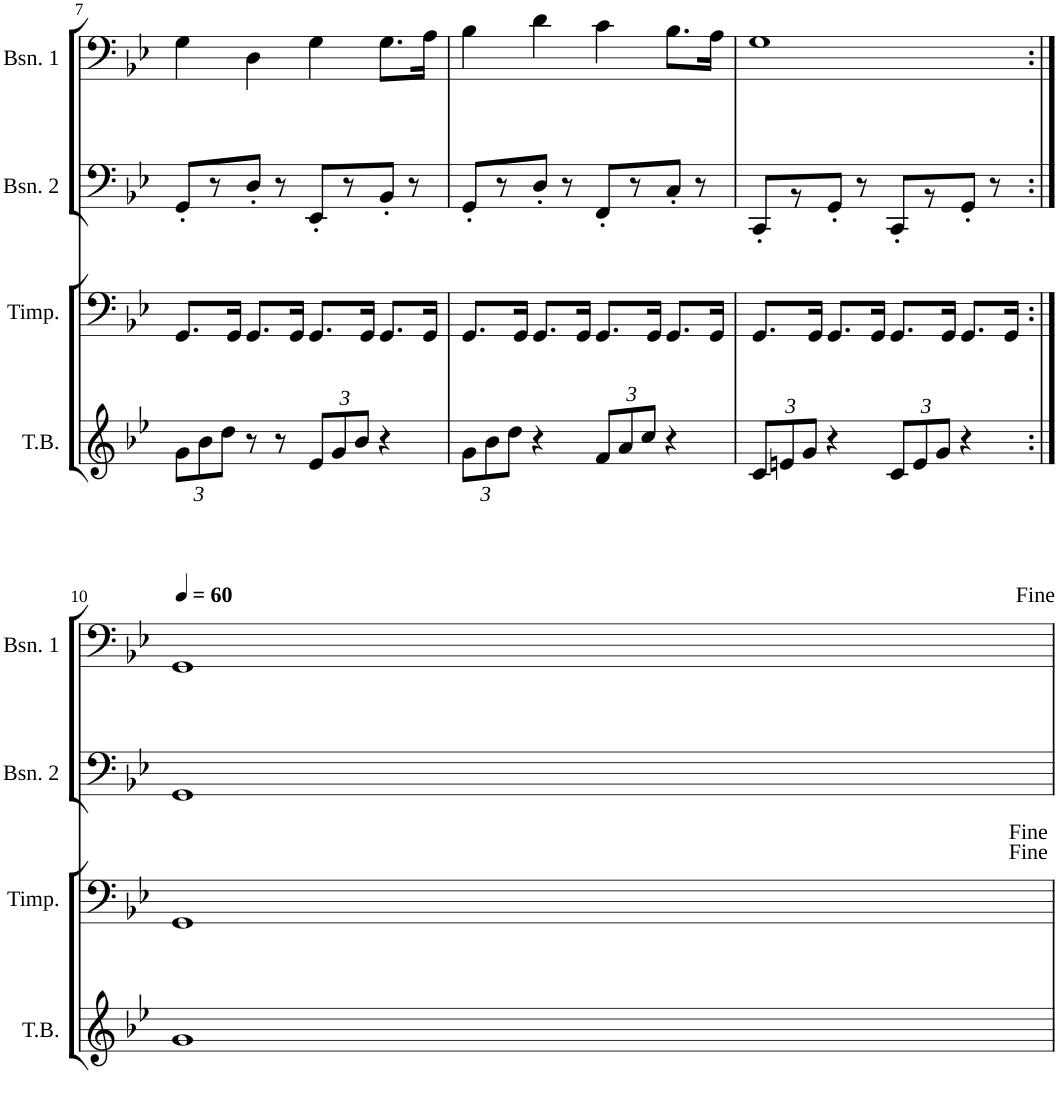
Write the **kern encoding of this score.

**kern	**kern	**kern	**kern
*part4	*part3	*part2	*part1
*staff4	*staff3	*staff2	*staff1
*I"Tubular Bells	*I"Timpani	*I"Bassoon 2	*I"Bassoon 1
*I'T.B.	*I'Timp.	*I'Bsn. 2	*I'Bsn. 1
!!LO:PB:g=z
*clefG2	*clefF4	*clefF4	*clefF4
*k[b-e-]	*k[b-e-]	*k[b-e-]	*k[b-e-]
*B-:	*B-:	*B-:	*B-:
*M4/4	*M4/4	*M4/4	*M4/4
*Xbrackettup	*	*	*
=7	=7	=7	=7
12g\L	8.GG/L	8GG'/L	4G\
12b-\	.	.	.
.	.	8r	.
12dd\J	.	.	.
.	16GG/Jk	.	.
8r	8.GG/L	8D'/J	4D\
8r	.	8r	.
.	16GG/Jk	.	.
12e-/L	8.GG/L	8EE-'/L	4G\
12g/	.	.	.
.	.	8r	.
12b-/J	.	.	.
.	16GG/Jk	.	.
4r	8.GG/L	8BB-'/J	8.G\L
.	.	8r	.
.	16GG/Jk	.	16A\Jk
=8	=8	=8	=8
12g\L	8.GG/L	8GG'/L	4B-\
12b-\	.	.	.
.	.	8r	.
12dd\J	.	.	.
.	16GG/Jk	.	.
4r	8.GG/L	8D'/J	4d\
.	.	8r	.
.	16GG/Jk	.	.
12f/L	8.GG/L	8FF'/L	4c\
12a/	.	.	.
.	.	8r	.
12cc/J	.	.	.
.	16GG/Jk	.	.
4r	8.GG/L	8C'/J	8.B-\L
.	.	8r	.
.	16GG/Jk	.	16A\Jk
=9	=9	=9	=9
12c/L	8.GG/L	8CC'/L	1G
12en/	.	.	.
.	.	8r	.
12g/J	.	.	.
.	16GG/Jk	.	.
4r	8.GG/L	8GG'/J	.
.	.	8r	.
.	16GG/Jk	.	.
12c/L	8.GG/L	8CC'/L	.
12e/	.	.	.
.	.	8r	.
12g/J	.	.	.
.	16GG/Jk	.	.
4r	8.GG/L	8GG'/J	.
.	.	8r	.
.	16GG/Jk	.	.
!!LO:LB:g=z
=10:|!	=10:|!	=10:|!	=10:|!
*	*	*	*MM60
1g	1GG	1GG	1GG
=	=	=	=
*-	*-	*-	*-
